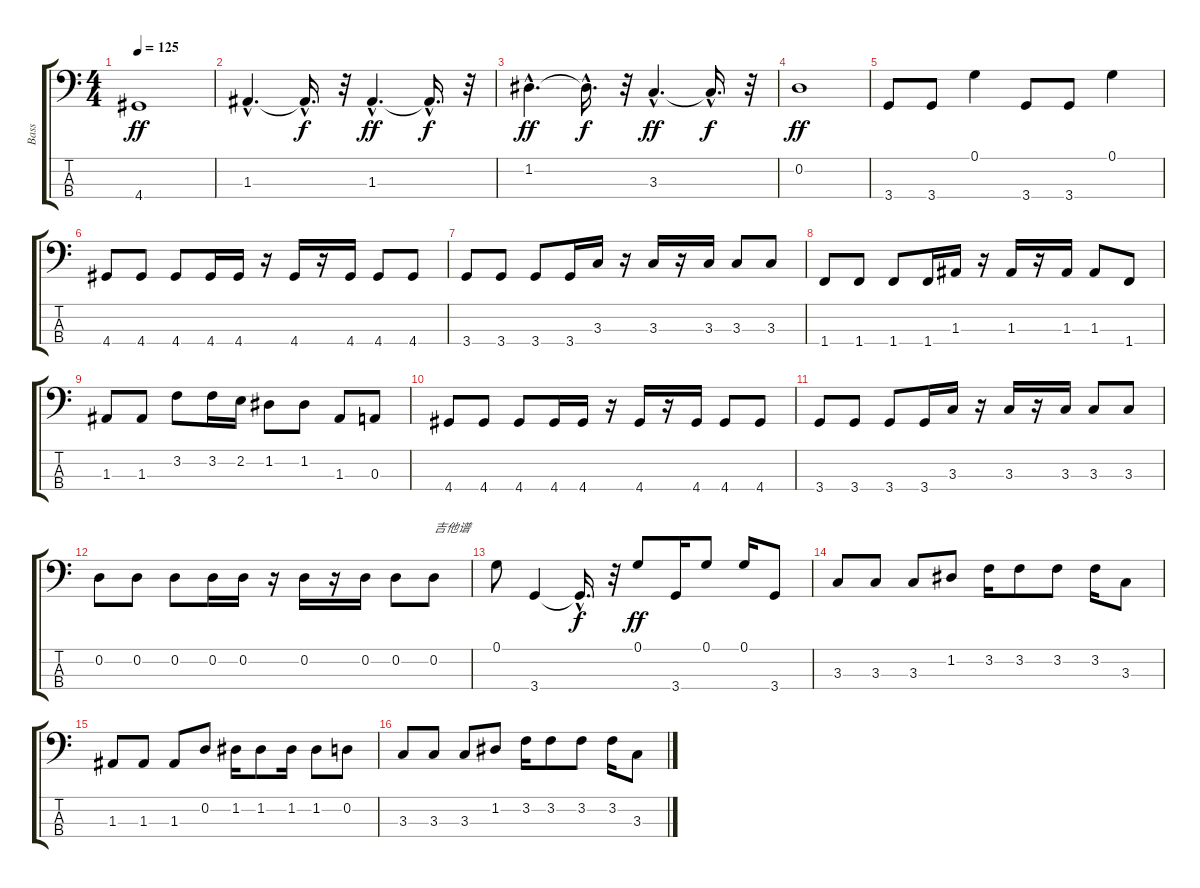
\track ("Bass" "Bass") {instrument electricbassfinger}
\staff {score tabs}
\tuning (G2 D2 A1 E1) {hide}
\ts (4 4)
\tempo 125
\clef f4
\ks c
4.4.1{dy ff} |
1.3{hac}.4{d} 1.3{hac t}.16{d dy f} r.32 1.3{hac}.4{d dy ff} 1.3{hac t}.16{d dy f} r.32 |
1.2{hac}.4{d dy ff} 1.2{hac t}.16{d dy f} r.32 3.3{hac}.4{d dy ff} 3.3{hac t}.16{d dy f} r.32 |
0.2.1{dy ff} |
3.4.8 3.4.8 0.1.4 3.4.8 3.4.8 0.1.4 |
4.4.8 4.4.8 4.4.8 4.4.16 4.4.16 r.16 4.4.16 r.16 4.4.16 4.4.8 4.4.8 |
3.4.8 3.4.8 3.4.8 3.4.16 3.3.16 r.16 3.3.16 r.16 3.3.16 3.3.8 3.3.8 |
1.4.8 1.4.8 1.4.8 1.4.16 1.3.16 r.16 1.3.16 r.16 1.3.16 1.3.8 1.4.8 |
1.3.8 1.3.8 3.2.8 3.2.16 2.2.16 1.2.8 1.2.8 1.3.8 0.3.8 |
4.4.8 4.4.8 4.4.8 4.4.16 4.4.16 r.16 4.4.16 r.16 4.4.16 4.4.8 4.4.8 |
3.4.8 3.4.8 3.4.8 3.4.16 3.3.16 r.16 3.3.16 r.16 3.3.16 3.3.8 3.3.8 |
0.2.8 0.2.8 0.2.8 0.2.16 0.2.16 r.16 0.2.16 r.16 0.2.16 0.2.8 0.2.8{txt "吉他谱"} |
0.1.8 3.4.4 3.4{hac t}.16{d dy f} r.32 0.1.8{dy ff} 3.4.16 0.1.8 0.1.16 3.4.8 |
3.3.8 3.3.8 3.3.8 1.2.8 3.2.16 3.2.8 3.2.8 3.2.16 3.3.8 |
1.3.8 1.3.8 1.3.8 0.2.8 1.2.16 1.2.8 1.2.16 1.2.8 0.2.8 |
3.3.8 3.3.8 3.3.8 1.2.8 3.2.16 3.2.8 3.2.8 3.2.16 3.3.8
